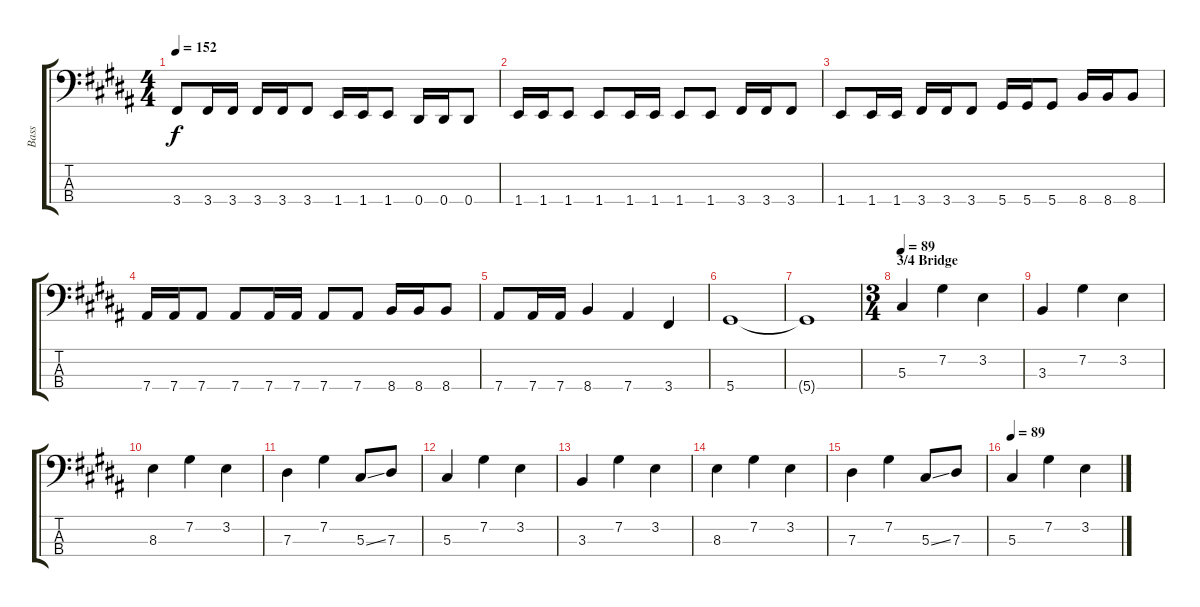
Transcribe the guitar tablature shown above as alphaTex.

\track ("Bass" "Bass") {instrument fretlessbass}
\staff {score tabs}
\tuning (Gb2 Db2 Ab1 Eb1) {hide}
\ts (4 4)
\tempo 152
\clef f4
\ks b
3.4.8{dy f} 3.4.16 3.4.16 3.4.16 3.4.16 3.4.8 1.4.16 1.4.16 1.4.8 0.4.16 0.4.16 0.4.8 |
1.4.16 1.4.16 1.4.8 1.4.8 1.4.16 1.4.16 1.4.8 1.4.8 3.4.16 3.4.16 3.4.8 |
1.4.8 1.4.16 1.4.16 3.4.16 3.4.16 3.4.8 5.4.16 5.4.16 5.4.8 8.4.16 8.4.16 8.4.8 |
7.4.16 7.4.16 7.4.8 7.4.8 7.4.16 7.4.16 7.4.8 7.4.8 8.4.16 8.4.16 8.4.8 |
7.4.8 7.4.16 7.4.16 8.4.4 7.4.4 3.4.4 |
5.4.1 |
5.4{t}.1 |
\ts (3 4)
\section ("" "3/4 Bridge")
\tempo 89
5.3.4{volume 10 instrument fretlessbass} 7.2.4 3.2.4 |
3.3.4 7.2.4 3.2.4 |
8.3.4 7.2.4 3.2.4 |
7.3.4 7.2.4 5.3{ss}.8 7.3.8 |
5.3.4 7.2.4 3.2.4 |
3.3.4 7.2.4 3.2.4 |
8.3.4 7.2.4 3.2.4 |
7.3.4 7.2.4 5.3{ss}.8 7.3.8 |
\tempo 89
5.3.4 7.2.4 3.2.4
